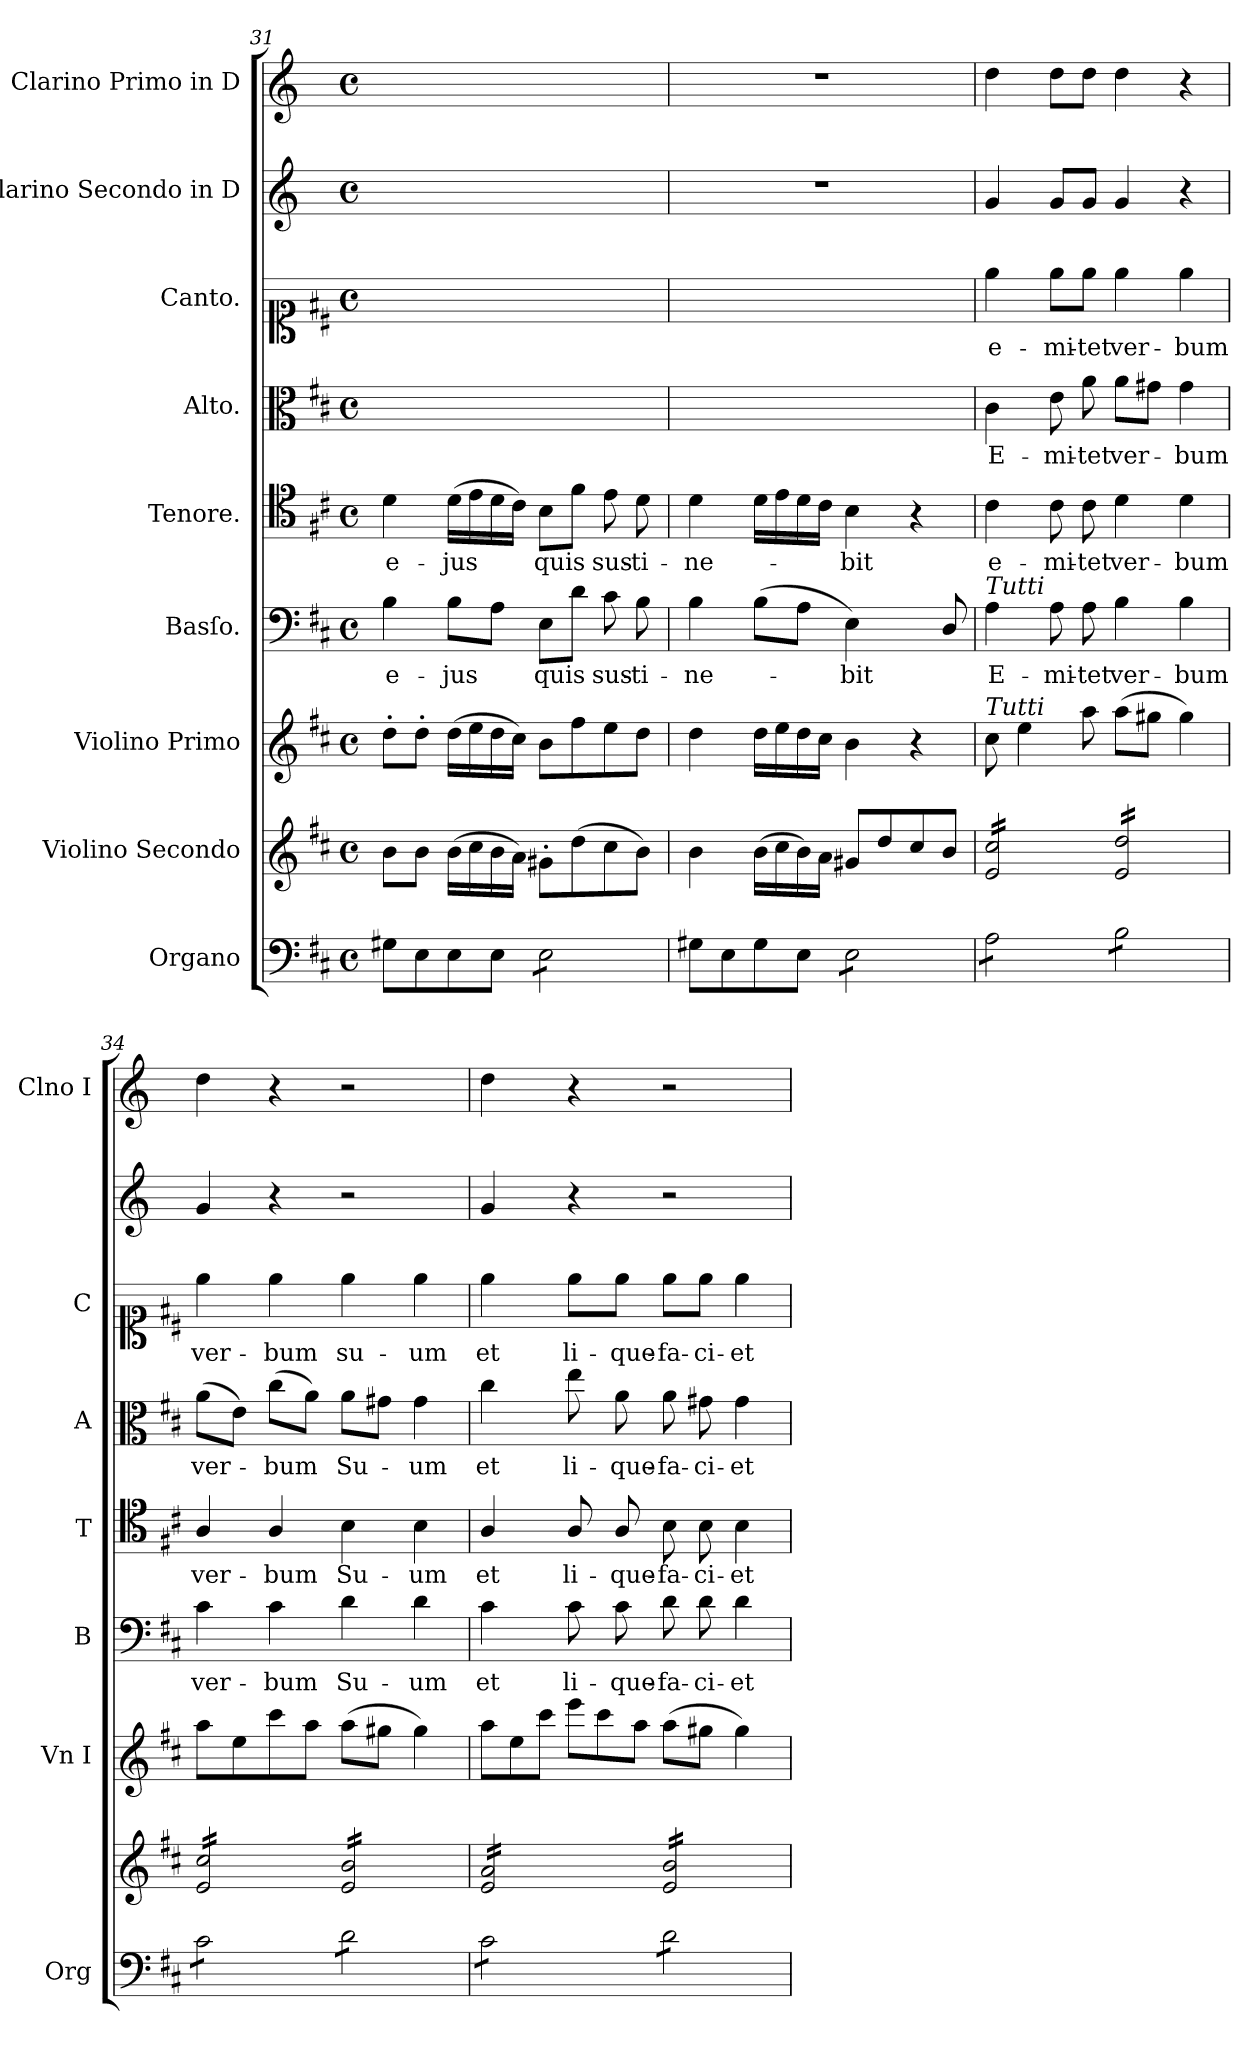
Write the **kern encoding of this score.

**kern	**kern	**kern	**kern	**text	**kern	**text	**kern	**text	**kern	**text	**kern	**kern
*part9	*part8	*part7	*part6	*part6	*part5	*part5	*part4	*part4	*part3	*part3	*part2	*part1
*staff9	*staff8	*staff7	*staff6	*staff6	*staff5	*staff5	*staff4	*staff4	*staff3	*staff3	*staff2	*staff1
*I"Organo	*I"Violino Secondo	*I"Violino Primo	*I"Basſo.	*	*I"Tenore.	*	*I"Alto.	*	*I"Canto.	*	*I"Clarino Secondo in D	*I"Clarino Primo in D
*I'Org	*	*I'Vn I	*I'B	*	*I'T	*	*I'A	*	*I'C	*	*	*I'Clno I
*clefF4	*clefG2	*clefG2	*clefF4	*	*clefC4	*	*clefC3	*	*clefC1	*	*clefG2	*clefG2
*	*	*	*	*	*	*	*	*	*	*	*ITrd-1c-2	*ITrd-1c-2
*k[f#c#]	*k[f#c#]	*k[f#c#]	*k[f#c#]	*	*k[f#c#]	*	*k[f#c#]	*	*k[f#c#]	*	*k[f#c#]	*k[f#c#]
*M4/4	*M4/4	*M4/4	*M4/4	*	*M4/4	*	*M4/4	*	*M4/4	*	*M4/4	*M4/4
*met(c)	*met(c)	*met(c)	*met(c)	*	*met(c)	*	*met(c)	*	*met(c)	*	*met(c)	*met(c)
=31	=31	=31	=31	=31	=31	=31	=31	=31	=31	=31	=31	=31
8G#X\L	8b\L	8dd'\L	4B\	e-	4d\	e-	1ryy	.	1ryy	.	1ryy	1ryy
8E\	8b\J	8dd'\J	.	.	.	.	.	.	.	.	.	.
8E\	(16b\LL	(16dd\LL	8B\L	-jus	(16d\LL	-jus	.	.	.	.	.	.
.	16cc#\	16ee\	.	.	16e\	.	.	.	.	.	.	.
8E\J	16b\	16dd\	8A\J	.	16d\	.	.	.	.	.	.	.
.	16a\JJ)	16cc#\JJ)	.	.	16c#\JJ)	.	.	.	.	.	.	.
*tremolo	*	*	*	*	*	*	*	*	*	*	*	*
8E\L	8g#X'\L	8b\L	8E\L	quis	8B\L	quis	.	.	.	.	.	.
8E\	(8dd\	8ff#\	8d\J	.	8f#\J	.	.	.	.	.	.	.
8E\	8cc#\	8ee\	8c#\	sus-	8e\	sus-	.	.	.	.	.	.
8E\J	8b\J)	8dd\J	8B\	-ti-	8d\	-ti-	.	.	.	.	.	.
*Xtremolo	*	*	*	*	*	*	*	*	*	*	*	*
=32	=32	=32	=32	=32	=32	=32	=32	=32	=32	=32	=32	=32
8G#X\L	4b\	4dd\	4B\	-ne-	4d\	-ne-	1ryy	.	1ryy	.	1r	1r
8E\	.	.	.	.	.	.	.	.	.	.	.	.
8G#\	(16b\LL	16dd\LL	(8B\L	.	16d\LL	.	.	.	.	.	.	.
.	16cc#\	16ee\	.	.	16e\	.	.	.	.	.	.	.
8E\J	16b\)	16dd\	8A\J	.	16d\	.	.	.	.	.	.	.
.	16a\JJ	16cc#\JJ	.	.	16c#\JJ	.	.	.	.	.	.	.
*tremolo	*	*	*	*	*	*	*	*	*	*	*	*
8E\L	8g#X/L	4b\	4E\)	-bit	4B\	-bit	.	.	.	.	.	.
8E\	8dd/	.	.	.	.	.	.	.	.	.	.	.
8E\	8cc#/	4r	8ryy	.	4r	.	.	.	.	.	.	.
8E\J	8b/J	.	8D/	.	.	.	.	.	.	.	.	.
=33	=33	=33	=33	=33	=33	=33	=33	=33	=33	=33	=33	=33
!	!	!	!LO:TX:a:i:t=Tutti	!	!	!	!	!	!	!	!	!
!	!	!LO:TX:a:i:t=Tutti	!	!	!	!	!	!	!	!	!	!
!	!LO:TX:b:rj:t=Tutti	!	!	!	!	!	!	!	!	!	!	!
*	*tremolo	*	*	*	*	*	*	*	*	*	*	*
8A\L	16e/ 16cc#/LL	8cc#\	4A\	E-	4c#\	e-	4c#\	E-	4ee\	e-	4a/	4ee\
.	16e/ 16cc#/	.	.	.	.	.	.	.	.	.	.	.
8A\	16e/ 16cc#/	4ee\	.	.	.	.	.	.	.	.	.	.
.	16e/ 16cc#/	.	.	.	.	.	.	.	.	.	.	.
8A\	16e/ 16cc#/	.	8A\	-mi-	8c#\	-mi-	8e\	-mi-	8ee\L	-mi-	8a/L	8ee\L
.	16e/ 16cc#/	.	.	.	.	.	.	.	.	.	.	.
8A\J	16e/ 16cc#/	8aa\	8A\	-tet	8c#\	-tet	8a\	-tet	8ee\J	-tet	8a/J	8ee\J
.	16e/ 16cc#/JJ	.	.	.	.	.	.	.	.	.	.	.
8B\L	16e/ 16dd/LL	(8aa\L	4B\	ver-	4d\	ver-	8a\L	ver-	4ee\	ver-	4a/	4ee\
.	16e/ 16dd/	.	.	.	.	.	.	.	.	.	.	.
8B\	16e/ 16dd/	8gg#X\J	.	.	.	.	8g#X\J	.	.	.	.	.
.	16e/ 16dd/	.	.	.	.	.	.	.	.	.	.	.
8B\	16e/ 16dd/	4gg#\)	4B\	-bum	4d\	-bum	4g#\	-bum	4ee\	-bum	4r	4r
.	16e/ 16dd/	.	.	.	.	.	.	.	.	.	.	.
8B\J	16e/ 16dd/	.	.	.	.	.	.	.	.	.	.	.
.	16e/ 16dd/JJ	.	.	.	.	.	.	.	.	.	.	.
=34	=34	=34	=34	=34	=34	=34	=34	=34	=34	=34	=34	=34
!	!	!	!	!	!	!	!	!	!	!LO:LY:i	!	!
8c#\L	16e/ 16cc#/LL	8aa\L	4c#\	ver-	4A/	ver-	(8a\L	ver-	4ee\	ver-	4a/	4ee\
.	16e/ 16cc#/	.	.	.	.	.	.	.	.	.	.	.
8c#\	16e/ 16cc#/	8ee\	.	.	.	.	8e\J)	.	.	.	.	.
.	16e/ 16cc#/	.	.	.	.	.	.	.	.	.	.	.
!	!	!	!	!	!	!	!	!	!	!LO:LY:i	!	!
8c#\	16e/ 16cc#/	8ccc#\	4c#\	-bum	4A/	-bum	(8cc#\L	-bum	4ee\	-bum	4r	4r
.	16e/ 16cc#/	.	.	.	.	.	.	.	.	.	.	.
8c#\J	16e/ 16cc#/	8aa\J	.	.	.	.	8a\J)	.	.	.	.	.
.	16e/ 16cc#/JJ	.	.	.	.	.	.	.	.	.	.	.
8d\L	16e/ 16b/LL	(8aa\L	4d\	Su-	4B\	Su-	8a\L	Su-	4ee\	su-	2r	2r
.	16e/ 16b/	.	.	.	.	.	.	.	.	.	.	.
8d\	16e/ 16b/	8gg#X\J	.	.	.	.	8g#X\J	.	.	.	.	.
.	16e/ 16b/	.	.	.	.	.	.	.	.	.	.	.
8d\	16e/ 16b/	4gg#\)	4d\	-um	4B\	-um	4g#\	-um	4ee\	-um	.	.
.	16e/ 16b/	.	.	.	.	.	.	.	.	.	.	.
8d\J	16e/ 16b/	.	.	.	.	.	.	.	.	.	.	.
.	16e/ 16b/JJ	.	.	.	.	.	.	.	.	.	.	.
=35	=35	=35	=35	=35	=35	=35	=35	=35	=35	=35	=35	=35
*	*	*Xtuplet	*	*	*	*	*	*	*	*	*	*
8c#\L	16e/ 16a/LL	12aa\L	4c#\	et	4A/	et	4cc#\	et	4ee\	et	4a/	4ee\
.	16e/ 16a/	.	.	.	.	.	.	.	.	.	.	.
.	.	12ee\	.	.	.	.	.	.	.	.	.	.
8c#\	16e/ 16a/	.	.	.	.	.	.	.	.	.	.	.
.	.	12ccc#\J	.	.	.	.	.	.	.	.	.	.
.	16e/ 16a/	.	.	.	.	.	.	.	.	.	.	.
8c#\	16e/ 16a/	12eee\L	8c#\	li-	8A/	li-	8ee\	li-	8ee\L	li-	4r	4r
.	16e/ 16a/	.	.	.	.	.	.	.	.	.	.	.
.	.	12ccc#\	.	.	.	.	.	.	.	.	.	.
8c#\J	16e/ 16a/	.	8c#\	-que-	8A/	-que-	8a\	-que-	8ee\J	-que-	.	.
.	.	12aa\J	.	.	.	.	.	.	.	.	.	.
.	16e/ 16a/JJ	.	.	.	.	.	.	.	.	.	.	.
8d\L	16e/ 16b/LL	(8aa\L	8d\	-fa-	8B\	-fa-	8a\	-fa-	8ee\L	-fa-	2r	2r
.	16e/ 16b/	.	.	.	.	.	.	.	.	.	.	.
8d\	16e/ 16b/	8gg#X\J	8d\	-ci-	8B\	-ci-	8g#X\	-ci-	8ee\J	-ci-	.	.
.	16e/ 16b/	.	.	.	.	.	.	.	.	.	.	.
8d\	16e/ 16b/	4gg#\)	4d\	-et	4B\	-et	4g#\	-et	4ee\	-et	.	.
.	16e/ 16b/	.	.	.	.	.	.	.	.	.	.	.
8d\J	16e/ 16b/	.	.	.	.	.	.	.	.	.	.	.
*Xtremolo	*	*	*	*	*	*	*	*	*	*	*	*
.	16e/ 16b/JJ	.	.	.	.	.	.	.	.	.	.	.
*	*Xtremolo	*	*	*	*	*	*	*	*	*	*	*
=	=	=	=	=	=	=	=	=	=	=	=	=
*-	*-	*-	*-	*-	*-	*-	*-	*-	*-	*-	*-	*-
